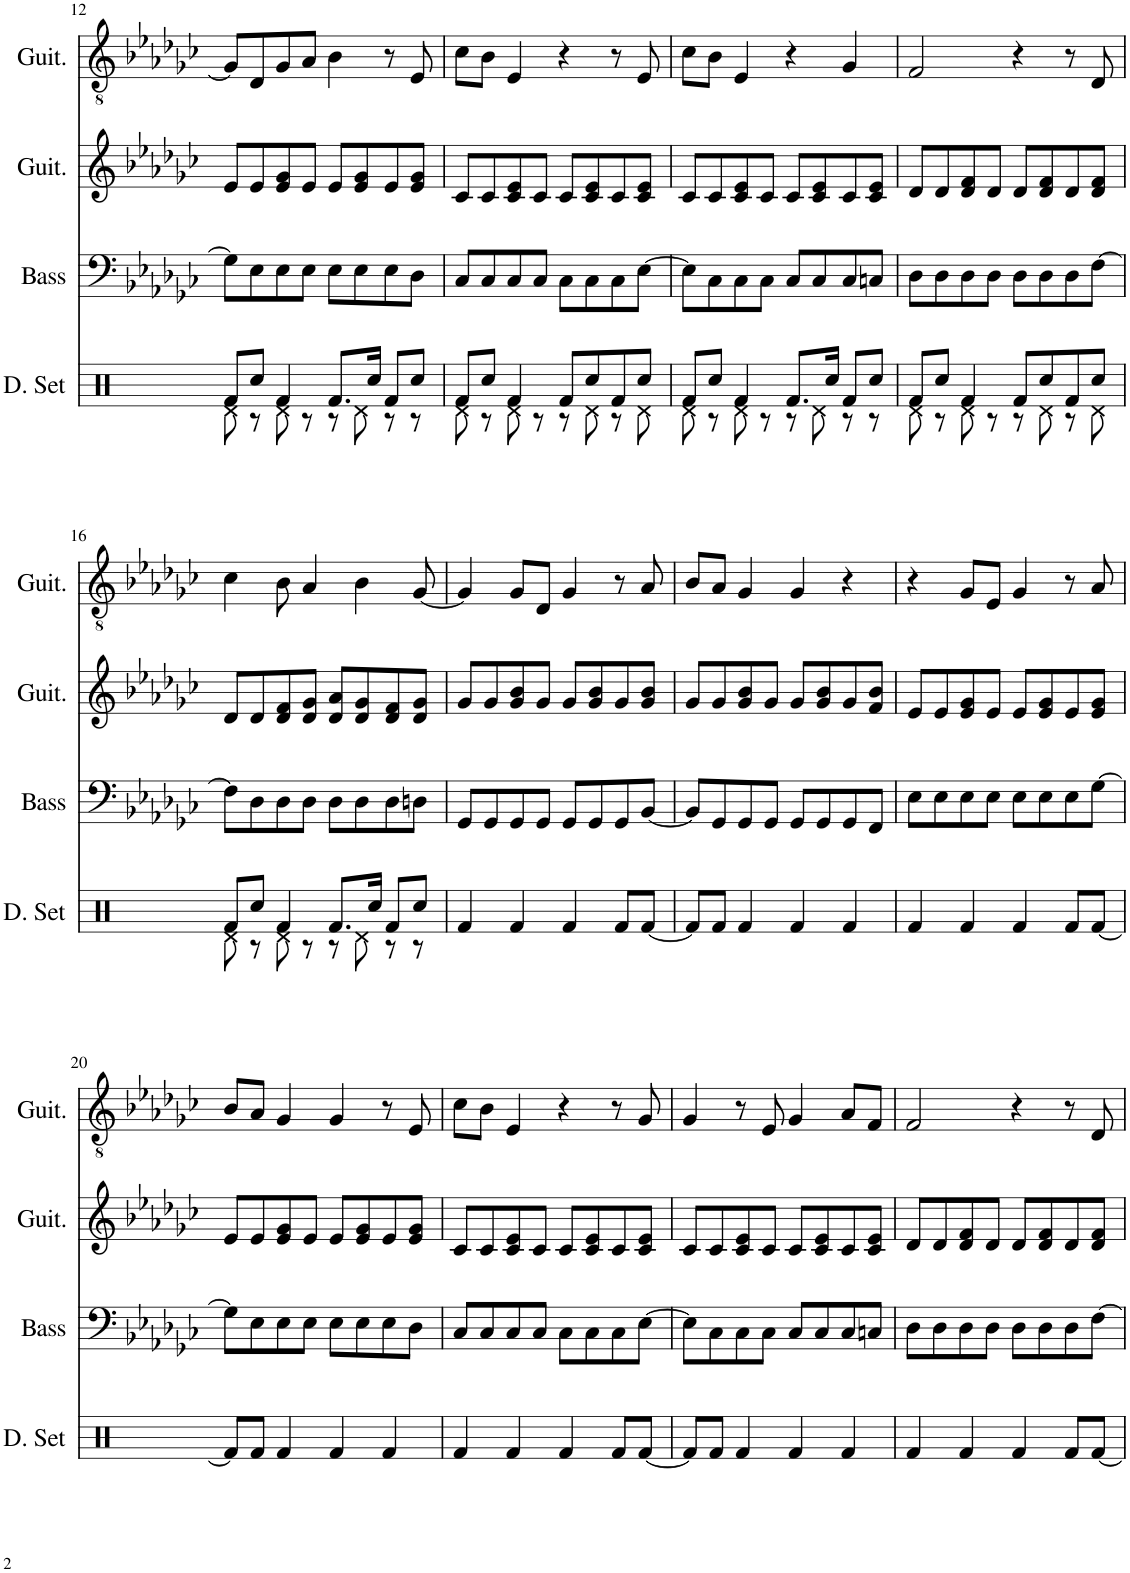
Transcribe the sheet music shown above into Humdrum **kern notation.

**kern	**kern	**kern	**kern
*part4	*part3	*part2	*part1
*staff4	*staff3	*staff2	*staff1
*I"Drumset	*I"Acoustic Bass	*I"Classical Guitar	*I"Acoustic Guitar
*I'D. Set	*I'Bass	*I'Guit.	*I'Guit.
!!LO:PB:g=z
*clefX	*clefF4	*clefG2	*clefGv2
*	*Trd7c12	*	*
*k[]	*k[b-e-a-d-g-c-]	*k[b-e-a-d-g-c-]	*k[b-e-a-d-g-c-]
*M4/4	*M4/4	*M4/4	*M4/4
=12	=12	=12	=12
*^	*	*	*
8Rf/L	8Rd\	8G-\L]	8e-/L	8G-/L]
8Rcc/J	8r	8E-\	8e-/	8D-/
4Rf/	8Rd\	8E-\	8e-/ 8g-/	8G-/
.	8r	8E-\J	8e-/J	8A-/J
8.Rf/L	8r	8E-\L	8e-/L	4B-\
.	8Rd\	8E-\	8e-/ 8g-/	.
16Rcc/Jk	.	.	.	.
8Rf/L	8r	8E-\	8e-/	8r
8Rcc/J	8r	8D-\J	8e-/ 8g-/J	8E-/
=13	=13	=13	=13	=13
8Rf/L	8Rd\	8C-/L	8c-/L	8c-\L
8Rcc/J	8r	8C-/	8c-/	8B-\J
4Rf/	8Rd\	8C-/	8c-/ 8e-/	4E-/
.	8r	8C-/J	8c-/J	.
8Rf/L	8r	8C-\L	8c-/L	4r
8Rcc/	8Rd\	8C-\	8c-/ 8e-/	.
8Rf/	8r	8C-\	8c-/	8r
8Rcc/J	8Rd\	[8E-\J	8c-/ 8e-/J	8E-/
=14	=14	=14	=14	=14
8Rf/L	8Rd\	8E-\L]	8c-/L	8c-\L
8Rcc/J	8r	8C-\	8c-/	8B-\J
4Rf/	8Rd\	8C-\	8c-/ 8e-/	4E-/
.	8r	8C-\J	8c-/J	.
8.Rf/L	8r	8C-/L	8c-/L	4r
.	8Rd\	8C-/	8c-/ 8e-/	.
16Rcc/Jk	.	.	.	.
8Rf/L	8r	8C-/	8c-/	4G-/
8Rcc/J	8r	8Cn/J	8c-/ 8e-/J	.
=15	=15	=15	=15	=15
8Rf/L	8Rd\	8D-\L	8d-/L	2F/
8Rcc/J	8r	8D-\	8d-/	.
4Rf/	8Rd\	8D-\	8d-/ 8f/	.
.	8r	8D-\J	8d-/J	.
8Rf/L	8r	8D-\L	8d-/L	4r
8Rcc/	8Rd\	8D-\	8d-/ 8f/	.
8Rf/	8r	8D-\	8d-/	8r
8Rcc/J	8Rd\	[8F\J	8d-/ 8f/J	8D-/
!!LO:LB:g=z
=16	=16	=16	=16	=16
8Rf/L	8Rd\	8F\L]	8d-/L	4c-\
8Rcc/J	8r	8D-\	8d-/	.
4Rf/	8Rd\	8D-\	8d-/ 8f/	8B-\
.	8r	8D-\J	8d-/ 8g-/J	4A-/
8.Rf/L	8r	8D-\L	8d-/ 8a-/L	.
.	8Rd\	8D-\	8d-/ 8g-/	4B-\
16Rcc/Jk	.	.	.	.
8Rf/L	8r	8D-\	8d-/ 8f/	.
8Rcc/J	8r	8Dn\J	8d-/ 8g-/J	[8G-/
*v	*v	*	*	*
=17	=17	=17	=17
4Rf/	8GG-/L	8g-/L	4G-/]
.	8GG-/	8g-/	.
4Rf/	8GG-/	8g-/ 8b-/	8G-/L
.	8GG-/J	8g-/J	8D-/J
4Rf/	8GG-/L	8g-/L	4G-/
.	8GG-/	8g-/ 8b-/	.
8Rf/L	8GG-/	8g-/	8r
[8Rf/J	[8BB-/J	8g-/ 8b-/J	8A-/
=18	=18	=18	=18
8Rf/L]	8BB-/L]	8g-/L	8B-/L
8Rf/J	8GG-/	8g-/	8A-/J
4Rf/	8GG-/	8g-/ 8b-/	4G-/
.	8GG-/J	8g-/J	.
4Rf/	8GG-/L	8g-/L	4G-/
.	8GG-/	8g-/ 8b-/	.
4Rf/	8GG-/	8g-/	4r
.	8FF/J	8f/ 8b-/J	.
=19	=19	=19	=19
4Rf/	8E-\L	8e-/L	4r
.	8E-\	8e-/	.
4Rf/	8E-\	8e-/ 8g-/	8G-/L
.	8E-\J	8e-/J	8E-/J
4Rf/	8E-\L	8e-/L	4G-/
.	8E-\	8e-/ 8g-/	.
8Rf/L	8E-\	8e-/	8r
[8Rf/J	[8G-\J	8e-/ 8g-/J	8A-/
!!LO:LB:g=z
=20	=20	=20	=20
8Rf/L]	8G-\L]	8e-/L	8B-/L
8Rf/J	8E-\	8e-/	8A-/J
4Rf/	8E-\	8e-/ 8g-/	4G-/
.	8E-\J	8e-/J	.
4Rf/	8E-\L	8e-/L	4G-/
.	8E-\	8e-/ 8g-/	.
4Rf/	8E-\	8e-/	8r
.	8D-\J	8e-/ 8g-/J	8E-/
=21	=21	=21	=21
4Rf/	8C-/L	8c-/L	8c-\L
.	8C-/	8c-/	8B-\J
4Rf/	8C-/	8c-/ 8e-/	4E-/
.	8C-/J	8c-/J	.
4Rf/	8C-\L	8c-/L	4r
.	8C-\	8c-/ 8e-/	.
8Rf/L	8C-\	8c-/	8r
[8Rf/J	[8E-\J	8c-/ 8e-/J	8G-/
=22	=22	=22	=22
8Rf/L]	8E-\L]	8c-/L	4G-/
8Rf/J	8C-\	8c-/	.
4Rf/	8C-\	8c-/ 8e-/	8r
.	8C-\J	8c-/J	8E-/
4Rf/	8C-/L	8c-/L	4G-/
.	8C-/	8c-/ 8e-/	.
4Rf/	8C-/	8c-/	8A-/L
.	8Cn/J	8c-/ 8e-/J	8F/J
=23	=23	=23	=23
4Rf/	8D-\L	8d-/L	2F/
.	8D-\	8d-/	.
4Rf/	8D-\	8d-/ 8f/	.
.	8D-\J	8d-/J	.
4Rf/	8D-\L	8d-/L	4r
.	8D-\	8d-/ 8f/	.
8Rf/L	8D-\	8d-/	8r
[8Rf/J	[8F\J	8d-/ 8f/J	8D-/
=	=	=	=
*-	*-	*-	*-
